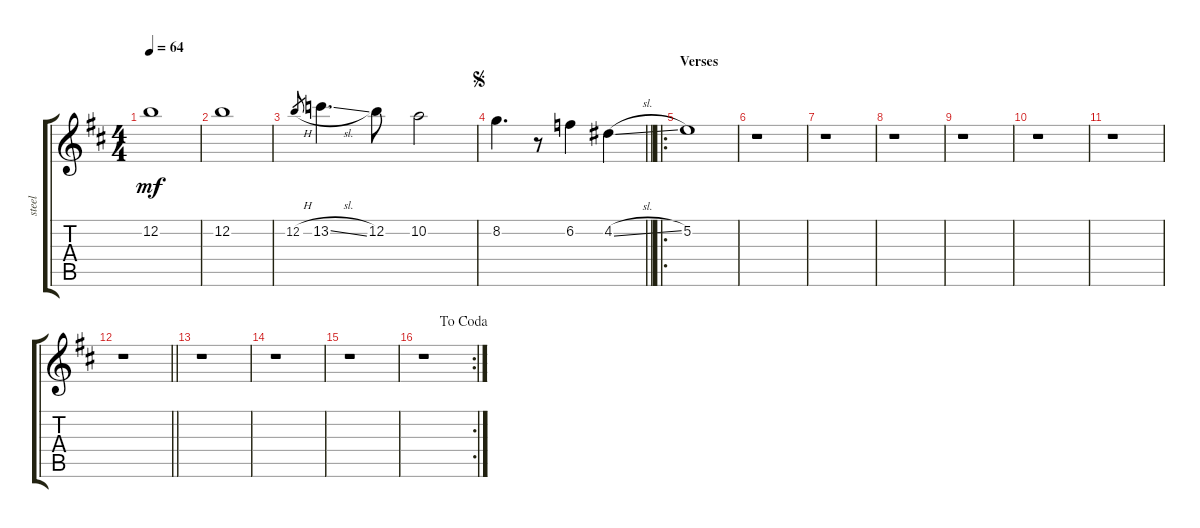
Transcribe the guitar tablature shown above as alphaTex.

\track ("steel" "steel") {instrument electricguitarclean}
\staff {score tabs}
\tuning (E4 B3 G3 D3 A2 E2) {hide}
\ts (4 4)
\tempo 64
\clef g2
\ks d
12.2.1{dy mf} |
12.2.1 |
12.2{h}.8{gr} 13.2{sl}.4{d} 12.2.8 10.2.2 |
\jump segno
\barLineRight lightlight
8.2.4{d} r.8 6.2.4 4.2{sl}.4 |
\ro
\section ("" "Verses")
5.2.1 |
r.1 |
r.1 |
r.1 |
r.1 |
r.1 |
r.1 |
\barLineRight lightlight
r.1 |
r.1 |
r.1 |
r.1 |
\rc 2
\jump dacoda
r.1
